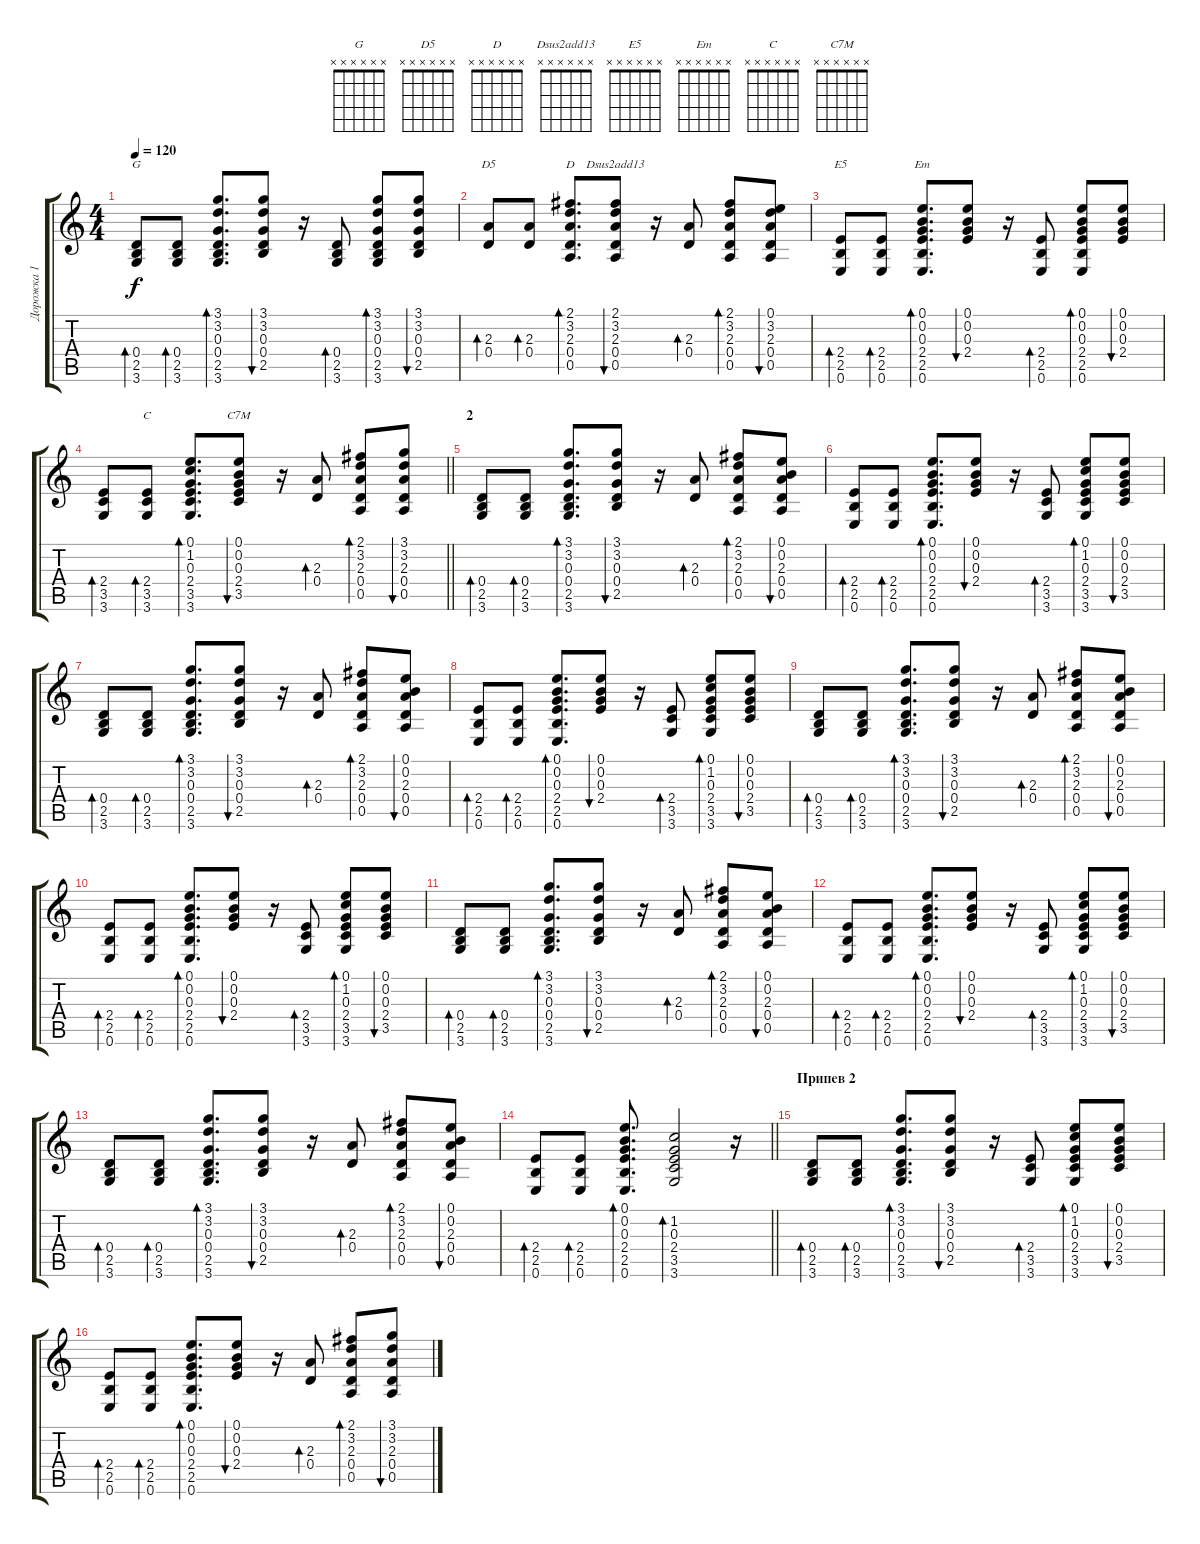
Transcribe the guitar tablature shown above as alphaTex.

\track ("Дорожка 1" "Дорожка 1") {instrument acousticguitarsteel}
\staff {score tabs}
\tuning (E4 B3 G3 D3 A2 E2) {hide}
\chord ("G" x x x x x x)
\chord ("D5" x x x x x x)
\chord ("D" x x x x x x)
\chord ("Dsus2add13" x x x x x x)
\chord ("E5" x x x x x x)
\chord ("Em" x x x x x x)
\chord ("C" x x x x x x)
\chord ("C7M" x x x x x x)
\ts (4 4)
\tempo 120
\clef g2
\ks c
(0.4 2.5 3.6).8{bd 60 ch "G" dy f} (0.4 2.5 3.6).8{bd 60} (3.1 3.2 0.3 0.4 2.5 3.6).8{d bd 60} (3.1 3.2 0.3 0.4 2.5).8{bu 60} r.16 (0.4 2.5 3.6).8{bd 60} (3.1 3.2 0.3 0.4 2.5 3.6).8{bd 60} (3.1 3.2 0.3 0.4 2.5).8{bu 60} |
(2.3 0.4).8{bd 60 ch "D5"} (2.3 0.4).8{bd 60} (2.1 3.2 2.3 0.4 0.5).8{d bd 60 ch "D"} (2.1 3.2 2.3 0.4 0.5).8{bu 60 ch "Dsus2add13"} r.16 (2.3 0.4).8{bd 60} (2.1 3.2 2.3 0.4 0.5).8{bd 60} (0.1 3.2 2.3 0.4 0.5).8{bu 60} |
(2.4 2.5 0.6).8{bd 60 ch "E5"} (2.4 2.5 0.6).8{bd 60} (0.1 0.2 0.3 2.4 2.5 0.6).8{d bd 60 ch "Em"} (0.1 0.2 0.3 2.4).8{bu 60} r.16 (2.4 2.5 0.6).8{bd 60} (0.1 0.2 0.3 2.4 2.5 0.6).8{bd 60} (0.1 0.2 0.3 2.4).8{bu 60} |
\barLineRight lightlight
(2.4 3.5 3.6).8{bd 60} (2.4 3.5 3.6).8{bd 60 ch "C"} (0.1 1.2 0.3 2.4 3.5 3.6).8{d bd 60} (0.1 0.2 0.3 2.4 3.5).8{bu 60 ch "C7M"} r.16 (2.3 0.4).8{bd 60} (2.1 3.2 2.3 0.4 0.5).8{bd 60} (3.1 3.2 2.3 0.4 0.5).8{bu 60} |
\section ("" "2")
(0.4 2.5 3.6).8{bd 60} (0.4 2.5 3.6).8{bd 60} (3.1 3.2 0.3 0.4 2.5 3.6).8{d bd 60} (3.1 3.2 0.3 0.4 2.5).8{bu 60} r.16 (2.3 0.4).8{bd 60} (2.1 3.2 2.3 0.4 0.5).8{bd 60} (0.1 0.2 2.3 0.4 0.5).8{bu 60} |
(2.4 2.5 0.6).8{bd 60} (2.4 2.5 0.6).8{bd 60} (0.1 0.2 0.3 2.4 2.5 0.6).8{d bd 60} (0.1 0.2 0.3 2.4).8{bu 60} r.16 (2.4 3.5 3.6).8{bd 60} (0.1 1.2 0.3 2.4 3.5 3.6).8{bd 60} (0.1 0.2 0.3 2.4 3.5).8{bu 60} |
(0.4 2.5 3.6).8{bd 60} (0.4 2.5 3.6).8{bd 60} (3.1 3.2 0.3 0.4 2.5 3.6).8{d bd 60} (3.1 3.2 0.3 0.4 2.5).8{bu 60} r.16 (2.3 0.4).8{bd 60} (2.1 3.2 2.3 0.4 0.5).8{bd 60} (0.1 0.2 2.3 0.4 0.5).8{bu 60} |
(2.4 2.5 0.6).8{bd 60} (2.4 2.5 0.6).8{bd 60} (0.1 0.2 0.3 2.4 2.5 0.6).8{d bd 60} (0.1 0.2 0.3 2.4).8{bu 60} r.16 (2.4 3.5 3.6).8{bd 60} (0.1 1.2 0.3 2.4 3.5 3.6).8{bd 60} (0.1 0.2 0.3 2.4 3.5).8{bu 60} |
(0.4 2.5 3.6).8{bd 60} (0.4 2.5 3.6).8{bd 60} (3.1 3.2 0.3 0.4 2.5 3.6).8{d bd 60} (3.1 3.2 0.3 0.4 2.5).8{bu 60} r.16 (2.3 0.4).8{bd 60} (2.1 3.2 2.3 0.4 0.5).8{bd 60} (0.1 0.2 2.3 0.4 0.5).8{bu 60} |
(2.4 2.5 0.6).8{bd 60} (2.4 2.5 0.6).8{bd 60} (0.1 0.2 0.3 2.4 2.5 0.6).8{d bd 60} (0.1 0.2 0.3 2.4).8{bu 60} r.16 (2.4 3.5 3.6).8{bd 60} (0.1 1.2 0.3 2.4 3.5 3.6).8{bd 60} (0.1 0.2 0.3 2.4 3.5).8{bu 60} |
(0.4 2.5 3.6).8{bd 60} (0.4 2.5 3.6).8{bd 60} (3.1 3.2 0.3 0.4 2.5 3.6).8{d bd 60} (3.1 3.2 0.3 0.4 2.5).8{bu 60} r.16 (2.3 0.4).8{bd 60} (2.1 3.2 2.3 0.4 0.5).8{bd 60} (0.1 0.2 2.3 0.4 0.5).8{bu 60} |
(2.4 2.5 0.6).8{bd 60} (2.4 2.5 0.6).8{bd 60} (0.1 0.2 0.3 2.4 2.5 0.6).8{d bd 60} (0.1 0.2 0.3 2.4).8{bu 60} r.16 (2.4 3.5 3.6).8{bd 60} (0.1 1.2 0.3 2.4 3.5 3.6).8{bd 60} (0.1 0.2 0.3 2.4 3.5).8{bu 60} |
(0.4 2.5 3.6).8{bd 60} (0.4 2.5 3.6).8{bd 60} (3.1 3.2 0.3 0.4 2.5 3.6).8{d bd 60} (3.1 3.2 0.3 0.4 2.5).8{bu 60} r.16 (2.3 0.4).8{bd 60} (2.1 3.2 2.3 0.4 0.5).8{bd 60} (0.1 0.2 2.3 0.4 0.5).8{bu 60} |
\barLineRight lightlight
(2.4 2.5 0.6).8{bd 60} (2.4 2.5 0.6).8{bd 60} (0.1 0.2 0.3 2.4 2.5 0.6).8{d bd 60} (1.2 0.3 2.4 3.5 3.6).2{bd 60} r.16 |
\section ("" "Припев 2")
(0.4 2.5 3.6).8{bd 60} (0.4 2.5 3.6).8{bd 60} (3.1 3.2 0.3 0.4 2.5 3.6).8{d bd 60} (3.1 3.2 0.3 0.4 2.5).8{bu 60} r.16 (2.4 3.5 3.6).8{bd 60} (0.1 1.2 0.3 2.4 3.5 3.6).8{bd 60} (0.1 0.2 0.3 2.4 3.5).8{bu 60} |
(2.4 2.5 0.6).8{bd 60} (2.4 2.5 0.6).8{bd 60} (0.1 0.2 0.3 2.4 2.5 0.6).8{d bd 60} (0.1 0.2 0.3 2.4).8{bu 60} r.16 (2.3 0.4).8{bd 60} (2.1 3.2 2.3 0.4 0.5).8{bd 60} (3.1 3.2 2.3 0.4 0.5).8{bu 60}
